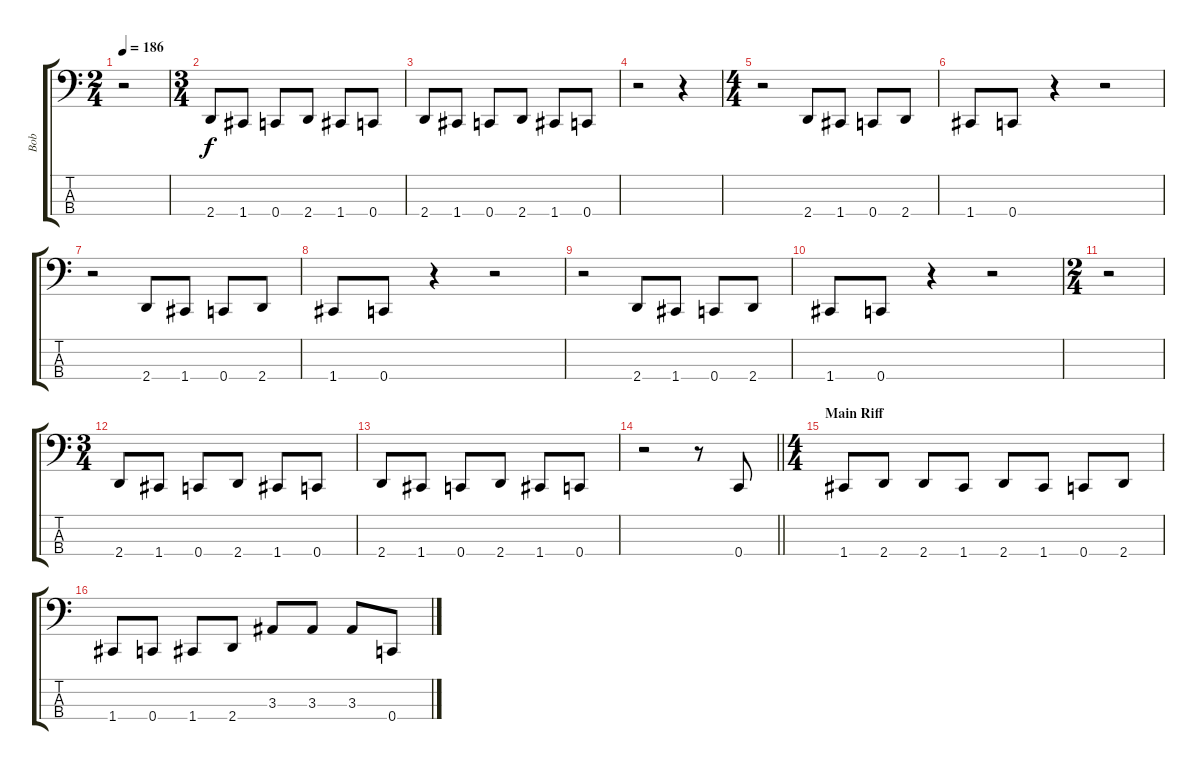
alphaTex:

\track ("Bob" "Bob") {instrument electricbassfinger}
\staff {score tabs}
\tuning (F2 C2 G1 C1) {hide}
\ts (2 4)
\tempo 186
\clef f4
\ks c
r.2{dy f} |
\ts (3 4)
2.4.8 1.4.8 0.4.8 2.4.8 1.4.8 0.4.8 |
2.4.8 1.4.8 0.4.8 2.4.8 1.4.8 0.4.8 |
r.2 r.4 |
\ts (4 4)
r.2 2.4.8 1.4.8 0.4.8 2.4.8 |
1.4.8 0.4.8 r.4 r.2 |
r.2 2.4.8 1.4.8 0.4.8 2.4.8 |
1.4.8 0.4.8 r.4 r.2 |
r.2 2.4.8 1.4.8 0.4.8 2.4.8 |
1.4.8 0.4.8 r.4 r.2 |
\ts (2 4)
r.2 |
\ts (3 4)
2.4.8 1.4.8 0.4.8 2.4.8 1.4.8 0.4.8 |
2.4.8 1.4.8 0.4.8 2.4.8 1.4.8 0.4.8 |
\barLineRight lightlight
r.2 r.8 0.4.8 |
\ts (4 4)
\section ("" "Main Riff")
1.4.8 2.4.8 2.4.8 1.4.8 2.4.8 1.4.8 0.4.8 2.4.8 |
1.4.8 0.4.8 1.4.8 2.4.8 3.3.8 3.3.8 3.3.8 0.4.8
